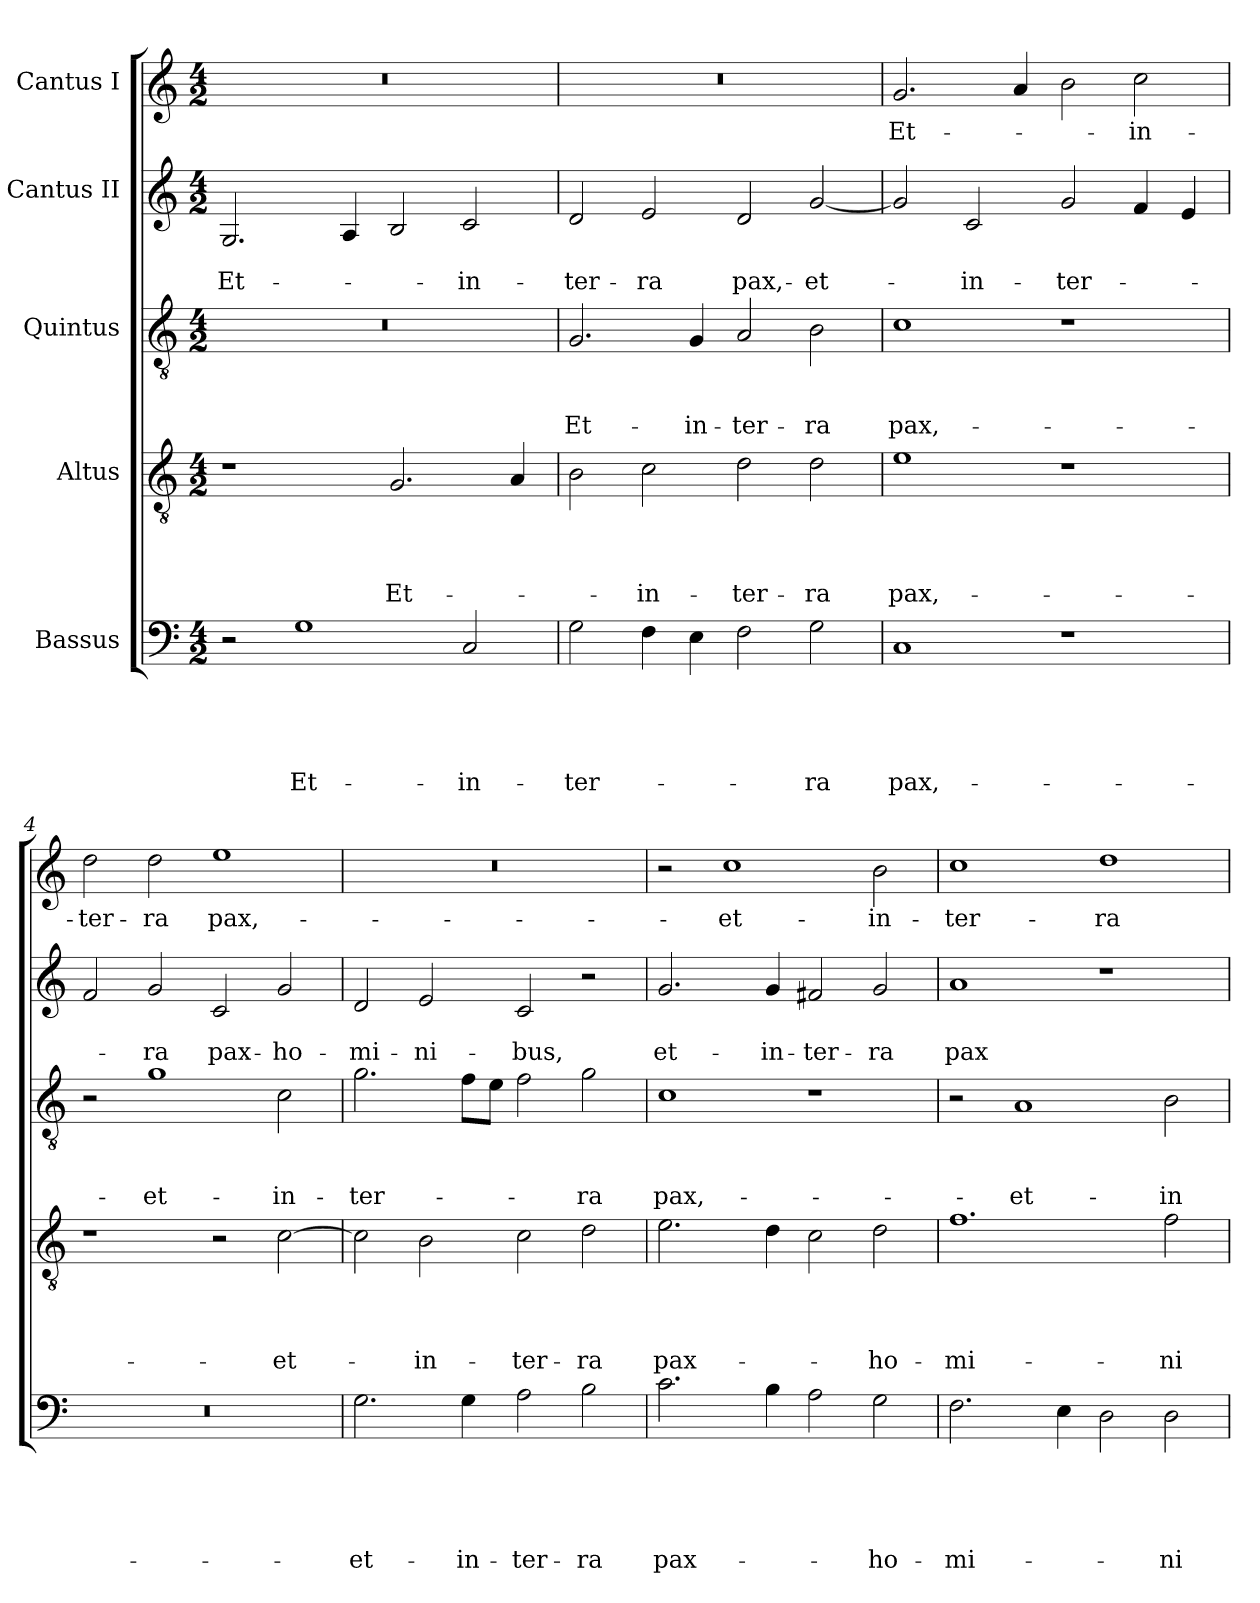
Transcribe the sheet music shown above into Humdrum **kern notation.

**kern	**text	**text	**text	**text	**text	**kern	**text	**text	**text	**text	**kern	**text	**text	**text	**kern	**text	**text	**kern	**text
*part5	*part5	*part5	*part5	*part5	*part5	*part4	*part4	*part4	*part4	*part4	*part3	*part3	*part3	*part3	*part2	*part2	*part2	*part1	*part1
*staff5	*staff5	*staff5	*staff5	*staff5	*staff5	*staff4	*staff4	*staff4	*staff4	*staff4	*staff3	*staff3	*staff3	*staff3	*staff2	*staff2	*staff2	*staff1	*staff1
*I"Bassus	*	*	*	*	*	*I"Altus	*	*	*	*	*I"Quintus	*	*	*	*I"Cantus II	*	*	*I"Cantus I	*
*clefF4	*	*	*	*	*	*clefGv2	*	*	*	*	*clefGv2	*	*	*	*clefG2	*	*	*clefG2	*
*k[]	*	*	*	*	*	*k[]	*	*	*	*	*k[]	*	*	*	*k[]	*	*	*k[]	*
*M4/2	*	*	*	*	*	*M4/2	*	*	*	*	*M4/2	*	*	*	*M4/2	*	*	*M4/2	*
=1	=1	=1	=1	=1	=1	=1	=1	=1	=1	=1	=1	=1	=1	=1	=1	=1	=1	=1	=1
2r	.	.	.	.	.	1r	.	.	.	.	0r	.	.	.	2.G/	.	Et-	0r	.
1G\	.	.	.	.	Et-	.	.	.	.	.	.	.	.	.	.	.	.	.	.
.	.	.	.	.	.	.	.	.	.	.	.	.	.	.	4A/	.	.	.	.
.	.	.	.	.	.	2.G/	.	.	.	Et-	.	.	.	.	2B/	.	.	.	.
2C/	.	.	.	.	in-	.	.	.	.	.	.	.	.	.	2c/	.	in-	.	.
.	.	.	.	.	.	4A/	.	.	.	.	.	.	.	.	.	.	.	.	.
=2	=2	=2	=2	=2	=2	=2	=2	=2	=2	=2	=2	=2	=2	=2	=2	=2	=2	=2	=2
2G\	.	.	.	.	ter-	2B\	.	.	.	.	2.G/	.	.	Et-	2d/	.	ter-	0r	.
4F\	.	.	.	.	.	2c\	.	.	.	in-	.	.	.	.	2e/	.	-ra	.	.
4E\	.	.	.	.	.	.	.	.	.	.	4G/	.	.	in-	.	.	.	.	.
2F\	.	.	.	.	.	2d\	.	.	.	ter-	2A/	.	.	ter-	2d/	.	pax,-	.	.
2G\	.	.	.	.	-ra	2d\	.	.	.	-ra	2B\	.	.	-ra	[2g/	.	et-	.	.
=3	=3	=3	=3	=3	=3	=3	=3	=3	=3	=3	=3	=3	=3	=3	=3	=3	=3	=3	=3
1C/	.	.	.	.	pax,-	1e\	.	.	.	pax,-	1c\	.	.	pax,-	2g/]	.	.	2.g/	Et-
.	.	.	.	.	.	.	.	.	.	.	.	.	.	.	2c/	.	in-	.	.
.	.	.	.	.	.	.	.	.	.	.	.	.	.	.	.	.	.	4a/	.
1r	.	.	.	.	.	1r	.	.	.	.	1r	.	.	.	2g/	.	ter-	2b\	.
.	.	.	.	.	.	.	.	.	.	.	.	.	.	.	4f/	.	.	2cc\	in-
.	.	.	.	.	.	.	.	.	.	.	.	.	.	.	4e/	.	.	.	.
=4	=4	=4	=4	=4	=4	=4	=4	=4	=4	=4	=4	=4	=4	=4	=4	=4	=4	=4	=4
0r	.	.	.	.	.	1r	.	.	.	.	2r	.	.	.	2f/	.	.	2dd\	ter-
.	.	.	.	.	.	.	.	.	.	.	1g\	.	.	et-	2g/	.	-ra	2dd\	-ra
.	.	.	.	.	.	2r	.	.	.	.	.	.	.	.	2c/	.	pax-	1ee\	pax,-
.	.	.	.	.	.	[2c\	.	.	.	et-	2c\	.	.	in-	2g/	.	ho-	.	.
=5	=5	=5	=5	=5	=5	=5	=5	=5	=5	=5	=5	=5	=5	=5	=5	=5	=5	=5	=5
2.G\	.	.	.	.	et-	2c\]	.	.	.	.	2.g\	.	.	ter-	2d/	.	-mi-	0r	.
.	.	.	.	.	.	2B\	.	.	.	in-	.	.	.	.	2e/	.	-ni-	.	.
4G\	.	.	.	.	in-	.	.	.	.	.	8f\L	.	.	.	.	.	.	.	.
.	.	.	.	.	.	.	.	.	.	.	8e\J	.	.	.	.	.	.	.	.
2A\	.	.	.	.	ter-	2c\	.	.	.	ter-	2f\	.	.	.	2c/	.	-bus,	.	.
2B\	.	.	.	.	-ra	2d\	.	.	.	-ra	2g\	.	.	-ra	2r	.	.	.	.
=6	=6	=6	=6	=6	=6	=6	=6	=6	=6	=6	=6	=6	=6	=6	=6	=6	=6	=6	=6
2.c\	.	.	.	.	pax-	2.e\	.	.	.	pax-	1c\	.	.	pax,-	2.g/	.	et-	2r	.
.	.	.	.	.	.	.	.	.	.	.	.	.	.	.	.	.	.	1cc\	et-
4B\	.	.	.	.	.	4d\	.	.	.	.	.	.	.	.	4g/	.	in-	.	.
2A\	.	.	.	.	.	2c\	.	.	.	.	1r	.	.	.	2f#X/	.	ter-	.	.
2G\	.	.	.	.	ho-	2d\	.	.	.	ho-	.	.	.	.	2g/	.	-ra	2b\	in-
=7	=7	=7	=7	=7	=7	=7	=7	=7	=7	=7	=7	=7	=7	=7	=7	=7	=7	=7	=7
2.F\	.	.	.	.	-mi-	1.f\	.	.	.	-mi-	2r	.	.	.	1a/	.	pax-	1cc\	ter-
.	.	.	.	.	.	.	.	.	.	.	1A/	.	.	et-	.	.	.	.	.
4E\	.	.	.	.	.	.	.	.	.	.	.	.	.	.	.	.	.	.	.
2D\	.	.	.	.	.	.	.	.	.	.	.	.	.	.	1r	.	.	1dd\	-ra
2D\	.	.	.	.	-ni-	2f\	.	.	.	-ni-	2B\	.	.	in-	.	.	.	.	.
=	=	=	=	=	=	=	=	=	=	=	=	=	=	=	=	=	=	=	=
*-	*-	*-	*-	*-	*-	*-	*-	*-	*-	*-	*-	*-	*-	*-	*-	*-	*-	*-	*-
